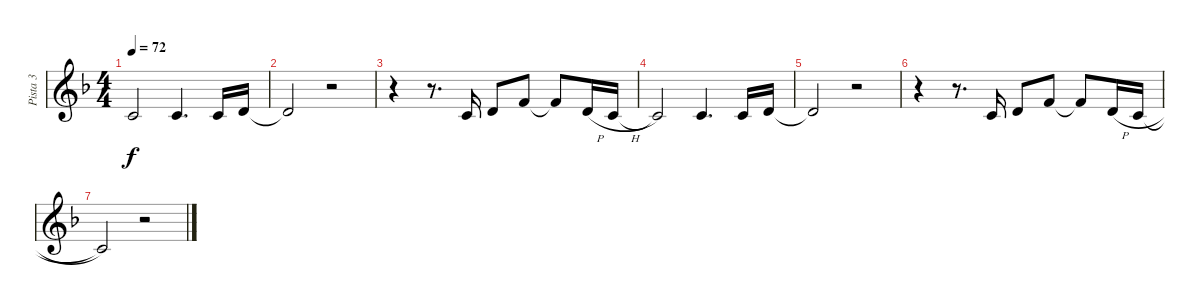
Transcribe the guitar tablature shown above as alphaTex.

\track ("Pista 3" "Pista 3") {instrument clarinet}
\staff {score}
\tuning (E4 B3 G3 D3 A2 E2) {hide}
\ts (4 4)
\tempo 72
\clef g2
\ks f
1.2{t}.2{dy f} 1.2.4{d} 1.2.16 3.2.16 |
3.2{t}.2 r.2 |
r.4 r.8{d} 1.2.16 3.2.8 1.1.8 1.1{t}.8 3.2{h}.16 1.2{h}.16 |
1.2{t}.2 1.2.4{d} 1.2.16 3.2.16 |
3.2{t}.2 r.2 |
r.4 r.8{d} 1.2.16 3.2.8 1.1.8 1.1{t}.8 3.2{h}.16 1.2{h}.16 |
1.2{t}.2 r.2
